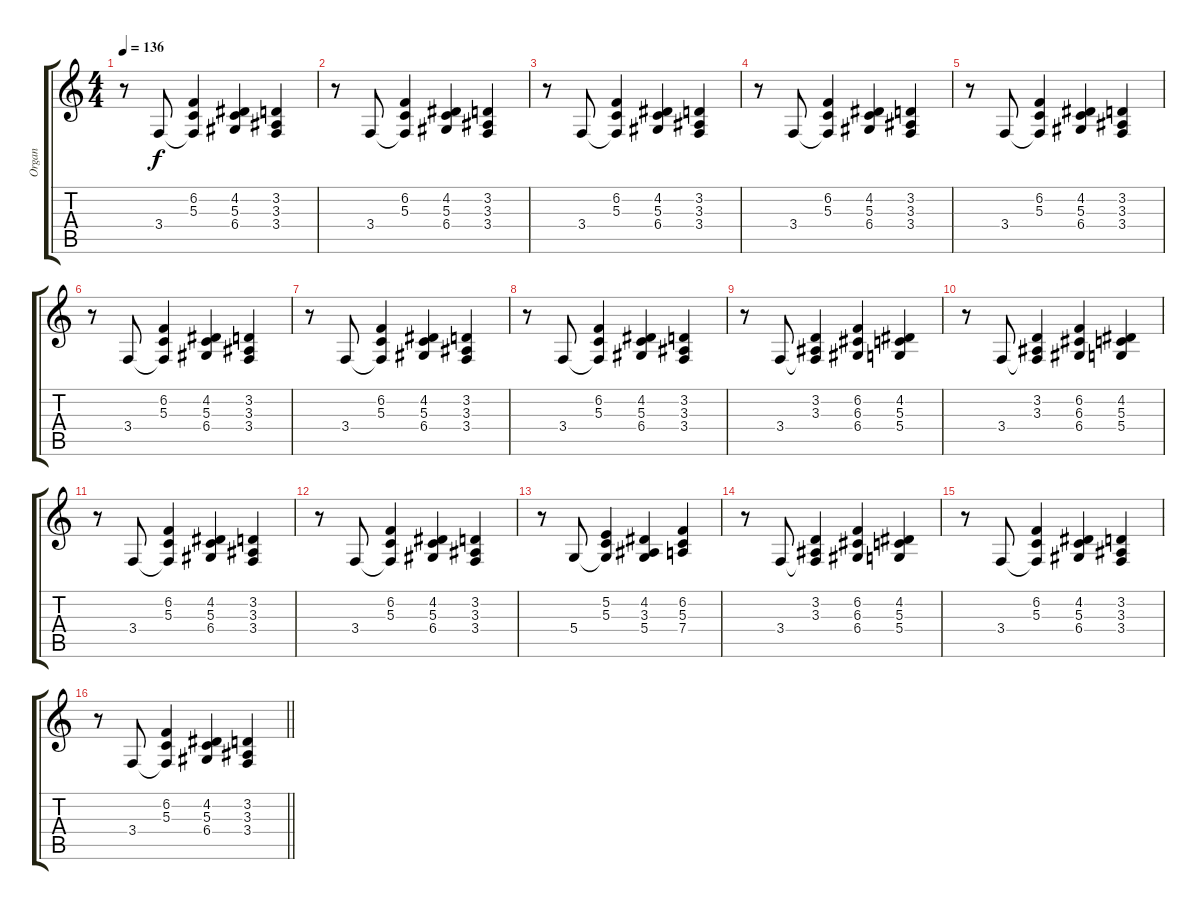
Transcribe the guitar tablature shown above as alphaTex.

\track ("Organ" "Organ") {instrument drawbarorgan}
\staff {score tabs}
\tuning (E4 B3 G3 D3 A2 E2) {hide}
\ts (4 4)
\tempo 136
\clef g2
\ks c
r.8{dy f instrument drawbarorgan} 3.4.8 (6.2 5.3 3.4{t}).4 (4.2 5.3 6.4).4 (3.2 3.3 3.4).4 |
r.8 3.4.8 (6.2 5.3 3.4{t}).4 (4.2 5.3 6.4).4 (3.2 3.3 3.4).4 |
r.8 3.4.8 (6.2 5.3 3.4{t}).4 (4.2 5.3 6.4).4 (3.2 3.3 3.4).4 |
r.8 3.4.8 (6.2 5.3 3.4{t}).4 (4.2 5.3 6.4).4 (3.2 3.3 3.4).4 |
r.8 3.4.8 (6.2 5.3 3.4{t}).4 (4.2 5.3 6.4).4 (3.2 3.3 3.4).4 |
r.8 3.4.8 (6.2 5.3 3.4{t}).4 (4.2 5.3 6.4).4 (3.2 3.3 3.4).4 |
r.8 3.4.8 (6.2 5.3 3.4{t}).4 (4.2 5.3 6.4).4 (3.2 3.3 3.4).4 |
r.8 3.4.8 (6.2 5.3 3.4{t}).4 (4.2 5.3 6.4).4 (3.2 3.3 3.4).4 |
r.8 3.4.8 (3.2 3.3 3.4{t}).4 (6.2 6.3 6.4).4 (4.2 5.3 5.4).4 |
r.8 3.4.8 (3.2 3.3 3.4{t}).4 (6.2 6.3 6.4).4 (4.2 5.3 5.4).4 |
r.8 3.4.8 (6.2 5.3 3.4{t}).4 (4.2 5.3 6.4).4 (3.2 3.3 3.4).4 |
r.8 3.4.8 (6.2 5.3 3.4{t}).4 (4.2 5.3 6.4).4 (3.2 3.3 3.4).4 |
r.8 5.4.8 (5.2 5.3 5.4{t}).4 (4.2 3.3 5.4).4 (6.2 5.3 7.4).4 |
r.8 3.4.8 (3.2 3.3 3.4{t}).4 (6.2 6.3 6.4).4 (4.2 5.3 5.4).4 |
r.8 3.4.8 (6.2 5.3 3.4{t}).4 (4.2 5.3 6.4).4 (3.2 3.3 3.4).4 |
\barLineRight lightlight
r.8 3.4.8 (6.2 5.3 3.4{t}).4 (4.2 5.3 6.4).4 (3.2 3.3 3.4).4
